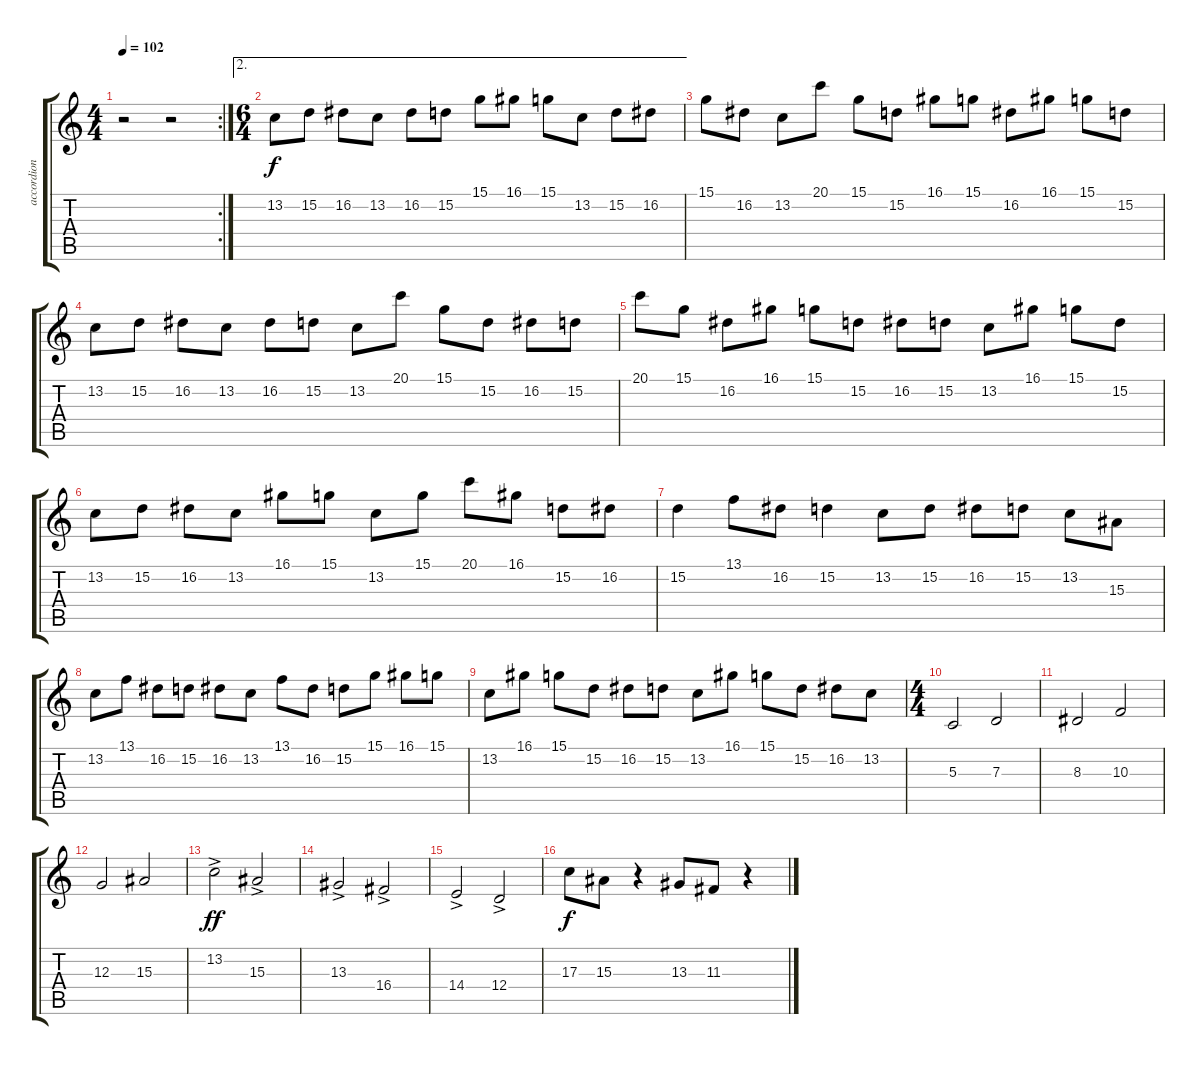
\track ("accordion" "accordion") {instrument accordion}
\staff {score tabs}
\tuning (E4 B3 G3 D3 A2 E2) {hide}
\rc 2
\ts (4 4)
\tempo 102
\clef g2
\ks c
r.2{dy f} r.2 |
\ae 2
\ts (6 4)
13.2.8 15.2.8 16.2.8 13.2.8 16.2.8 15.2.8 15.1.8 16.1.8 15.1.8 13.2.8 15.2.8 16.2.8 |
15.1.8 16.2.8 13.2.8 20.1.8 15.1.8 15.2.8 16.1.8 15.1.8 16.2.8 16.1.8 15.1.8 15.2.8 |
13.2.8 15.2.8 16.2.8 13.2.8 16.2.8 15.2.8 13.2.8 20.1.8 15.1.8 15.2.8 16.2.8 15.2.8 |
20.1.8 15.1.8 16.2.8 16.1.8 15.1.8 15.2.8 16.2.8 15.2.8 13.2.8 16.1.8 15.1.8 15.2.8 |
13.2.8 15.2.8 16.2.8 13.2.8 16.1.8 15.1.8 13.2.8 15.1.8 20.1.8 16.1.8 15.2.8 16.2.8 |
15.2.4 13.1.8 16.2.8 15.2.4 13.2.8 15.2.8 16.2.8 15.2.8 13.2.8 15.3.8 |
13.2.8 13.1.8 16.2.8 15.2.8 16.2.8 13.2.8 13.1.8 16.2.8 15.2.8 15.1.8 16.1.8 15.1.8 |
13.2.8 16.1.8 15.1.8 15.2.8 16.2.8 15.2.8 13.2.8 16.1.8 15.1.8 15.2.8 16.2.8 13.2.8 |
\ts (4 4)
5.3.2 7.3.2 |
8.3.2 10.3.2 |
12.3.2 15.3.2 |
13.2{ac}.2{dy ff} 15.3{ac}.2 |
13.3{ac}.2 16.4{ac}.2 |
14.4{ac}.2 12.4{ac}.2 |
17.3.8{dy f} 15.3.8 r.4 13.3.8 11.3.8 r.4
